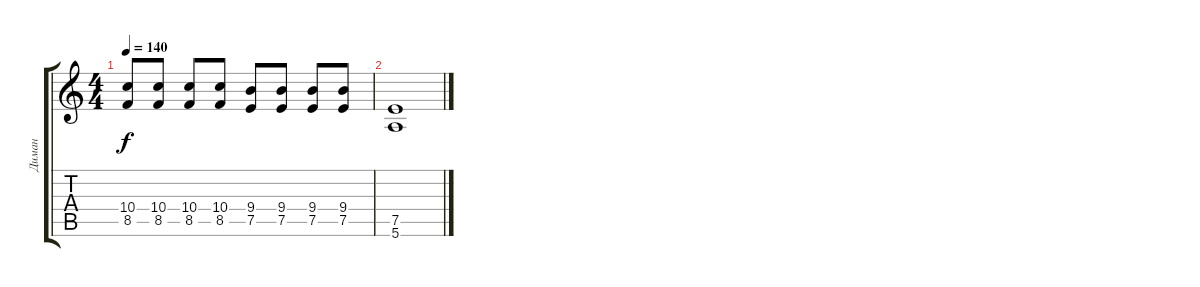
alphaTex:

\track ("Диман" "Диман") {instrument overdrivenguitar}
\staff {score tabs}
\tuning (E4 B3 G3 D3 A2 E2) {hide}
\ts (4 4)
\tempo 140
\clef g2
\ks c
(10.4 8.5).8{dy f} (10.4 8.5).8 (10.4 8.5).8 (10.4 8.5).8 (9.4 7.5).8 (9.4 7.5).8 (9.4 7.5).8 (9.4 7.5).8 |
(7.5 5.6).1
